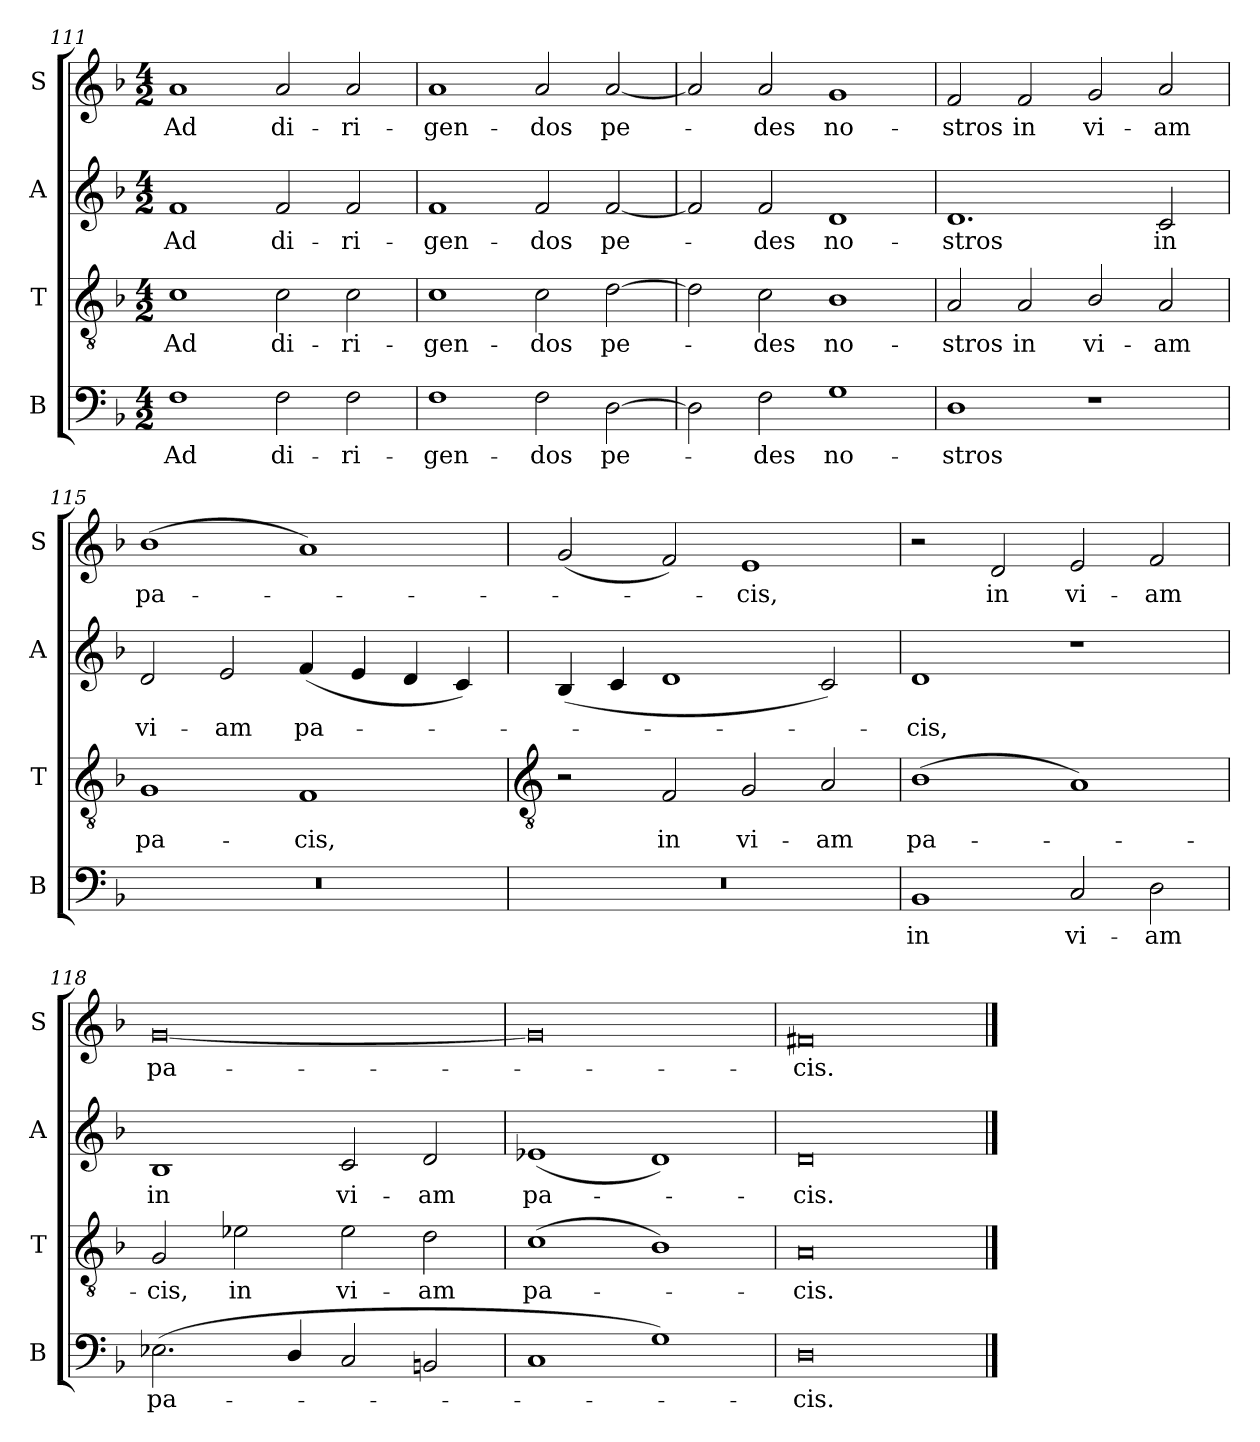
**kern	**text	**kern	**text	**kern	**text	**kern	**text
*part4	*part4	*part3	*part3	*part2	*part2	*part1	*part1
*staff4	*staff4	*staff3	*staff3	*staff2	*staff2	*staff1	*staff1
*I"B	*	*I"T	*	*I"A	*	*I"S	*
*I'B	*	*I'T	*	*I'A	*	*I'S	*
!!LO:LB:g=z
*clefF4	*	*clefGv2	*	*clefG2	*	*clefG2	*
*k[b-]	*	*k[b-]	*	*k[b-]	*	*k[b-]	*
*F:	*	*F:	*	*F:	*	*F:	*
*M4/2	*	*M4/2	*	*M4/2	*	*M4/2	*
=111	=111	=111	=111	=111	=111	=111	=111
!	!LO:LY:b	!	!LO:LY:b	!	!LO:LY:b	!	!LO:LY:b
1F	Ad	1c	Ad	1f	Ad	1a	Ad
!	!LO:LY:b	!	!LO:LY:b	!	!LO:LY:b	!	!LO:LY:b
2F	di-	2c	di-	2f	di-	2a	di-
!	!LO:LY:b	!	!LO:LY:b	!	!LO:LY:b	!	!LO:LY:b
2F	-ri-	2c	-ri-	2f	-ri-	2a	-ri-
=112	=112	=112	=112	=112	=112	=112	=112
!	!LO:LY:b	!	!LO:LY:b	!	!LO:LY:b	!	!LO:LY:b
1F	-gen-	1c	-gen-	1f	-gen-	1a	-gen-
!	!LO:LY:b	!	!LO:LY:b	!	!LO:LY:b	!	!LO:LY:b
2F	-dos	2c	-dos	2f	-dos	2a	-dos
!	!LO:LY:b	!	!LO:LY:b	!	!LO:LY:b	!	!LO:LY:b
[2D	pe-	[2d	pe-	[2f	pe-	[2a	pe-
=113	=113	=113	=113	=113	=113	=113	=113
2D]	.	2d]	.	2f]	.	2a]	.
!	!LO:LY:b	!	!LO:LY:b	!	!LO:LY:b	!	!LO:LY:b
2F	des	2c	des	2f	des	2a	des
!	!LO:LY:b	!	!LO:LY:b	!	!LO:LY:b	!	!LO:LY:b
1G	no-	1B-	no-	1d	no-	1g	no-
=114	=114	=114	=114	=114	=114	=114	=114
!	!LO:LY:b	!	!LO:LY:b	!	!LO:LY:b	!	!LO:LY:b
1D	-stros	2A	-stros	1.d	-stros	2f	-stros
!	!	!	!LO:LY:b	!	!	!	!LO:LY:b
.	.	2A	in	.	.	2f	in
!	!	!	!LO:LY:b	!	!	!	!LO:LY:b
1r	.	2B-/	vi-	.	.	2g	vi-
!	!	!	!LO:LY:b	!	!LO:LY:b	!	!LO:LY:b
.	.	2A	-am	2c	in	2a	-am
=115	=115	=115	=115	=115	=115	=115	=115
!	!	!	!LO:LY:b	!	!LO:LY:b	!	!LO:LY:b
0r	.	1G	pa-	2d	vi-	(<1b-	pa-
!	!	!	!	!	!LO:LY:b	!	!
.	.	.	.	2e	-am	.	.
!	!	!	!LO:LY:b	!	!LO:LY:b	!	!
.	.	1F	-cis,	(<4f	pa-	1a)	.
.	.	.	.	4e	.	.	.
.	.	.	.	4d	.	.	.
.	.	.	.	4c)	.	.	.
!!LO:LB:g=z
=116	=116	=116	=116	=116	=116	=116	=116
*	*	*clefGv2	*	*	*	*	*
0r	.	2r	.	(<4B-	.	(<2g	.
.	.	.	.	4c	.	.	.
!	!	!	!LO:LY:b	!	!	!	!
.	.	2F	in	1d	.	2f)	.
!	!	!	!LO:LY:b	!	!	!	!LO:LY:b
.	.	2G	vi-	.	.	1e	cis,
!	!	!	!LO:LY:b	!	!	!	!
.	.	2A	-am	2c)	.	.	.
=117	=117	=117	=117	=117	=117	=117	=117
!	!LO:LY:b	!	!LO:LY:b	!	!LO:LY:b	!	!
1BB-	in	(<1B-	pa-	1d	cis,	2r	.
!	!	!	!	!	!	!	!LO:LY:b
.	.	.	.	.	.	2d	in
!	!LO:LY:b	!	!	!	!	!	!LO:LY:b
2C	vi-	1A)	.	1r	.	2e	vi-
!	!LO:LY:b	!	!	!	!	!	!LO:LY:b
2D	-am	.	.	.	.	2f	-am
=118	=118	=118	=118	=118	=118	=118	=118
!	!LO:LY:b	!	!LO:LY:b	!	!LO:LY:b	!	!LO:LY:b
(<2.E-X	pa-	2G	cis,	1B-	in	[0g	pa-
!	!	!	!LO:LY:b	!	!	!	!
.	.	2e-	in	.	.	.	.
4D/	.	.	.	.	.	.	.
!	!	!	!LO:LY:b	!	!LO:LY:b	!	!
2C	.	2e-	vi-	2c	vi-	.	.
!	!	!	!LO:LY:b	!	!LO:LY:b	!	!
2BBn	.	2d	-am	2d	-am	.	.
=119	=119	=119	=119	=119	=119	=119	=119
!	!	!	!LO:LY:b	!	!LO:LY:b	!	!
1C	.	(>1c	pa-	(<1e-	pa-	0g]	.
1G/)	.	1B-)	.	1d)	.	.	.
=120	=120	=120	=120	=120	=120	=120	=120
!	!LO:LY:b	!	!LO:LY:b	!	!LO:LY:b	!	!LO:LY:b
0D	cis.	0A	cis.	0d	cis.	0f#X	cis.
==	==	==	==	==	==	==	==
*-	*-	*-	*-	*-	*-	*-	*-
